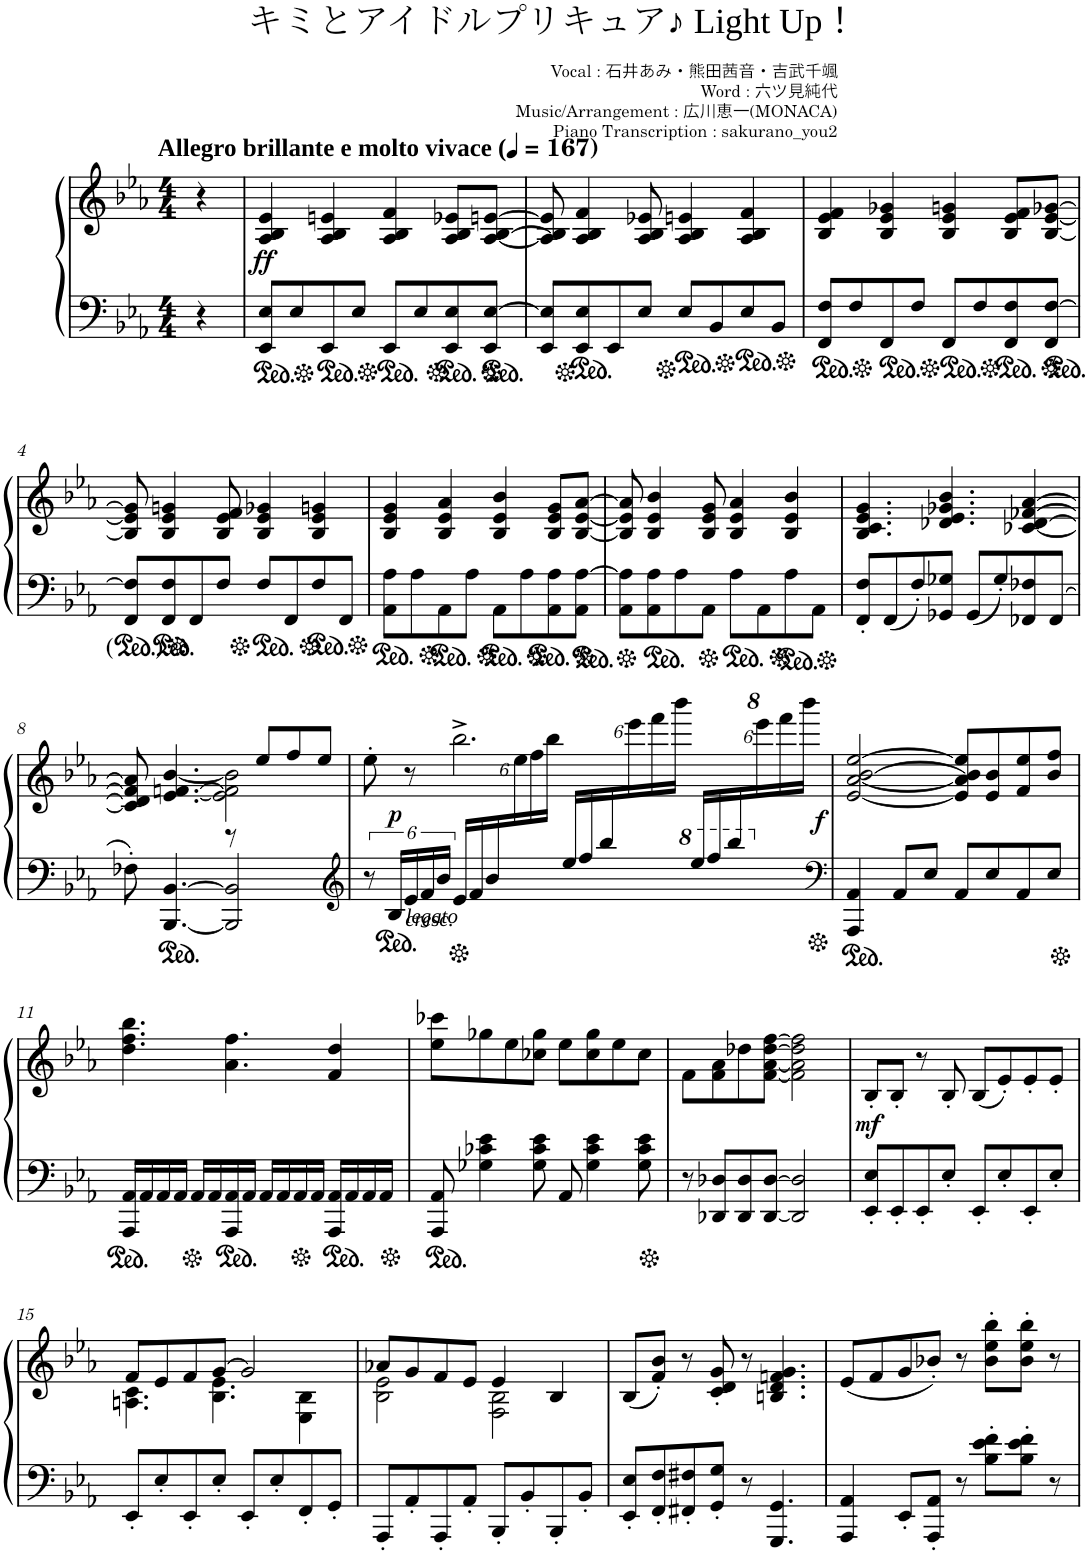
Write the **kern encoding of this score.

**kern	**kern	**dynam
*part1	*part1	*part1
*staff2	*staff1	*staff1/2
*I"Piano	*	*
*I'Pno.	*	*
*clefF4	*clefG2	*
*k[b-e-a-]	*k[b-e-a-]	*
*M4/4	*M4/4	*
*MM167	*MM167	*
=	=	=
!	!LO:TX:a:B:t=Allegro brillante e molto vivace	!
4r	4r	.
=1	=1	=1
!	!	!LO:DY:b
8EE-/ 8E-/L	4A-/ 4B-/ 4e-/	ff
8E-/	.	.
8EE-/	4A-/ 4B-/ 4en/	.
8E-/J	.	.
8EE-/L	4A-/ 4B-/ 4f/	.
8E-/	.	.
8EE-/ 8E-/	8A-/ 8B-/ 8e-X/L	.
8EE-/ [8E-/J	[8A-/ [8B-/ [8en/J	.
=2	=2	=2
8EE-/ 8E-/]L	8A-/] 8B-/] 8e/]	.
8EE-/ 8E-/	4A-/ 4B-/ 4f/	.
8EE-/	.	.
8E-/J	8A-/ 8B-/ 8e-X/	.
8E-/L	4A-/ 4B-/ 4en/	.
8BB-/	.	.
!	!LO:TX:a:t=Vocal &colon; 石井あみ・熊田茜音・吉武千颯	!
!	!LO:TX:a:t=Word &colon; 六ツ見純代	!
!	!LO:TX:a:t=Music/Arrangement &colon; 広川恵一(MONACA)	!
!	!LO:TX:a:t=Piano Transcription &colon; sakurano_you2	!
8E-/	4A-/ 4B-/ 4f/	.
8BB-/J	.	.
=3	=3	=3
8FF/ 8F/L	4B-/ 4e-/ 4f/	.
8F/	.	.
8FF/	4B-/ 4e-/ 4g-X/	.
8F/J	.	.
8FF/L	4B-/ 4e-/ 4gn/	.
8F/	.	.
8FF/ 8F/	8B-/ 8e-/ 8f/L	.
8FF/ [8F/J	[8B-/ [8e-/ [8g-X/J	.
!!LO:LB:g=z
=4	=4	=4
8FF/ 8F/]L	8B-/] 8e-/] 8g-/]	.
8FF/ 8F/	4B-/ 4e-/ 4gn/	.
8FF/	.	.
8F/J	8B-/ 8e-/ 8f/	.
8F/L	4B-/ 4e-/ 4g-X/	.
8FF/	.	.
8F/	4B-/ 4e-/ 4gn/	.
8FF/J	.	.
=5	=5	=5
8AA-\ 8A-\L	4B-/ 4e-/ 4g/	.
8A-\	.	.
8AA-\	4B-/ 4e-/ 4a-/	.
8A-\J	.	.
8AA-\L	4B-/ 4e-/ 4b-/	.
8A-\	.	.
8AA-\ 8A-\	8B-/ 8e-/ 8g/L	.
8AA-\ [8A-\J	[8B-/ [8e-/ [8a-/J	.
=6	=6	=6
8AA-\ 8A-\]L	8B-/] 8e-/] 8a-/]	.
8AA-\ 8A-\	4B-/ 4e-/ 4b-/	.
8A-\	.	.
8AA-\J	8B-/ 8e-/ 8g/	.
8A-\L	4B-/ 4e-/ 4a-/	.
8AA-\	.	.
8A-\	4B-/ 4e-/ 4b-/	.
8AA-\J	.	.
=7	=7	=7
8FF/' 8F/'L	4.B-/ 4.c/ 4.e-/ 4.g/	.
8FF/	.	.
8F'/	.	.
8GG-X/ 8G-X/J	4.d-X/ 4.e-/ 4.g-X/ 4.b-/	.
8GG-/L	.	.
8G-'/	.	.
8FF-X/ 8F-X/	[4c-X/ [4d-/ [4f-X/ [4a-/	.
8FF-/J	.	.
!!LO:LB:g=z
=8	=8	=8
*	*^	*
8F-X'\	8c-/] 8d-/] 8f-/] 8a-/]	2ryy	.
[4.BBB-/ [4.BB-/	[<4.e-/ [>4.fn/ [4.b-/	.	.
2BBB-/] 2BB-/]	2e-\] 2f\] 2b-\]	8r	.
.	.	8ee-/L	.
.	.	8ff/	.
.	.	8ee-/J	.
*	*v	*v	*
=9	=9	=9
*clefG2	*	*
*^	*^	*
*	*^	*	*^	*
12r	2.ryy	3%2ryy	8ee-'\	2.ryy	4.ryy	.
*ped	*	*	*	*	*	*
!LO:TX:b:i:t=legato	!	!	!	!	!	!
!	!	!	!	!	!	!LO:DY:b=2
24B-/LL	.	.	.	.	.	p
!LO:TX:b:i:t=cresc.	!	!	!	!	!	!
24e-/	.	.	8r	.	.	.
24f/	.	.	.	.	.	.
24b-/JJ	.	.	.	.	.	.
*Xbrackettup	*	*	*	*	*	*
24e-/LL	.	.	2.bb-^>\	.	.	.
24f/	.	.	.	.	.	.
24b-/	.	.	.	.	.	.
8ryy	.	.	.	.	24ee-\	.
.	.	.	.	.	24ff\	.
.	.	.	.	.	24bb-\JJ	.
24ee-/LL	.	.	.	.	8ryy	.
24ff/	.	.	.	.	.	.
24bb-/	.	.	.	.	.	.
8ryy	.	.	.	.	24eee-\	.
.	.	6..ryy	.	.	24fff\	.
.	.	.	.	.	24bbb-\JJ	.
*8va	*	*	*	*	*	*
24eee-/LL	4ryy	.	.	4ryy	8ryy	.
24fff/	.	.	.	.	.	.
24bbb-/	.	.	.	.	.	.
*X8va	*	*	*	*	*	*
*	*	*	*8va	*	*	*
8ryy	.	.	.	.	24eeee-\	.
.	.	.	.	.	24ffff\	.
!	!	!	!	!	!	!LO:DY:b=2
.	.	24ryy	.	.	24bbbb-\JJ	f
*v	*v	*v	*	*	*	*
*	*v	*v	*v	*
=10	=10	=10
*clefF4	*	*
*	*Xped	*
*	*X8va	*
4AAA-/ 4AA-/	[2e-/ [2a-/ [2b-/ [2ee-/	.
8AA-/L	.	.
8E-/J	.	.
8AA-/L	8e-/] 8a-/] 8b-/] 8ee-/]L	.
8E-/	8e-/ 8b-/	.
8AA-/	8f/ 8ee-/	.
8E-/J	8b-/ 8ff/J	.
!!LO:LB:g=z
=11	=11	=11
16AAA-/ 16AA-/LL	4.dd\ 4.ff\ 4.bb-\	.
16AA-/	.	.
16AA-/	.	.
16AA-/JJ	.	.
16AA-/LL	.	.
16AA-/	.	.
16AAA-/ 16AA-/	4.a-\ 4.ff\	.
16AA-/JJ	.	.
16AA-/LL	.	.
16AA-/	.	.
16AA-/	.	.
16AA-/JJ	.	.
16AAA-/ 16AA-/LL	4f/ 4dd/	.
16AA-/	.	.
16AA-/	.	.
16AA-/JJ	.	.
=12	=12	=12
8AAA-/ 8AA-/	8ee-\ 8ccc-X\L	.
4G-X\ 4c-X\ 4e-\	8gg-X\	.
.	8ee-\	.
8G-\ 8c-\ 8e-\	8cc-X\ 8gg-\J	.
8AA-/	8ee-\L	.
4G-\ 4c-\ 4e-\	8cc-\ 8gg-\	.
.	8ee-\	.
8G-\ 8c-\ 8e-\	8cc-\J	.
=13	=13	=13
8r	8f\L	.
8DD-X/ 8D-X/L	8f\ 8a-\	.
8DD-/ 8D-/	8dd-X\	.
[8DD-/ [8D-/J	[8f\ [8a-\ [8dd-\ [8ff\J	.
2DD-/] 2D-/]	2f\] 2a-\] 2dd-\] 2ff\]	.
=14	=14	=14
!	!	!LO:DY:b
8EE-/' 8E-/'L	8B-'/L	mf
8EE-'/	8B-'/J	.
8EE-'/	8r	.
8E-'/J	8B-'/	.
8EE-'/L	(8B-/L	.
8E-'/	8e-'/)	.
8EE-'/	8e-'/	.
8E-'/J	8e-'/J	.
!!LO:LB:g=z
=15	=15	=15
*	*^	*
8EE-'/L	8f/L	4.An\ 4.c\	.
8E-'/	8e-/	.	.
8EE-'/	8f/	.	.
8E-'/J	[8g/J	4.B-\ 4.e-\	.
8EE-'/L	2g/]	.	.
8E-'/	.	.	.
8FF'/	.	4E-\ 4B-\	.
8GG'/J	.	.	.
=16	=16	=16	=16
8AAA-'/L	8a-X/L	2B-\ 2e-\	.
8AA-'/	8g/	.	.
8AAA-'/	8f/	.	.
8AA-'/J	8e-/J	.	.
8BBB-'/L	4e-/	2F\ 2B-\	.
8BB-'/	.	.	.
8BBB-'/	4B-/	.	.
8BB-'/J	.	.	.
*	*v	*v	*
=17	=17	=17
8EE-/' 8E-/'L	(8B-/L	.
8FF/' 8F/'	8f/' 8b-/'J)	.
8FF#X/' 8F#X/'	8r	.
8GG/' 8G/'J	8c/' 8d/' 8g/'	.
8r	8r	.
4.GGG/ 4.GG/	4.Bn/ 4.d/ 4.fn/ 4.g/	.
=18	=18	=18
4AAA-/ 4AA-/	(8e-/L	.
.	8f/	.
8EE-'/L	8g/	.
8AAA-/' 8AA-/'J	8b-X'/J)	.
8r	8r	.
8B-\' 8e-\' 8f\'L	8b-\' 8ee-\' 8bb-\'L	.
8B-\' 8e-\' 8f\'J	8b-\' 8ee-\' 8bb-\'J	.
8r	8r	.
=	=	=
*-	*-	*-
